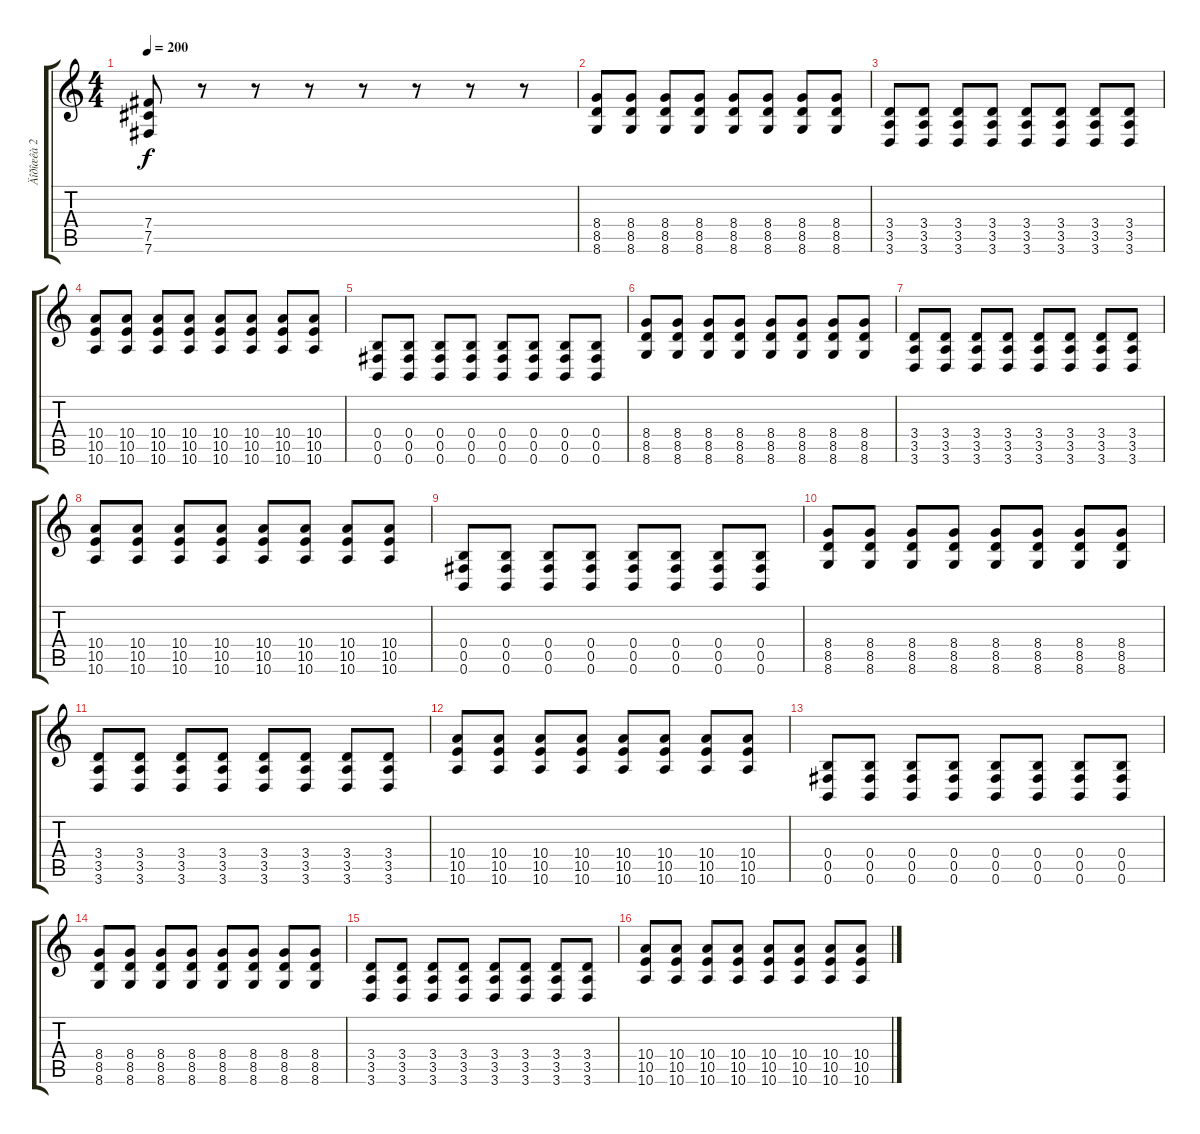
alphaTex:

\track ("Äîðîæêà 2" "Äîðîæêà 2") {instrument distortionguitar}
\staff {score tabs}
\tuning (Db4 Ab3 E3 B2 Gb2 B1) {hide}
\ts (4 4)
\tempo 200
\clef g2
\ks c
(7.4 7.5 7.6).8{dy f} r.8 r.8 r.8 r.8 r.8 r.8 r.8 |
(8.4 8.5 8.6).8 (8.4 8.5 8.6).8 (8.4 8.5 8.6).8 (8.4 8.5 8.6).8 (8.4 8.5 8.6).8 (8.4 8.5 8.6).8 (8.4 8.5 8.6).8 (8.4 8.5 8.6).8 |
(3.4 3.5 3.6).8 (3.4 3.5 3.6).8 (3.4 3.5 3.6).8 (3.4 3.5 3.6).8 (3.4 3.5 3.6).8 (3.4 3.5 3.6).8 (3.4 3.5 3.6).8 (3.4 3.5 3.6).8 |
(10.4 10.5 10.6).8 (10.4 10.5 10.6).8 (10.4 10.5 10.6).8 (10.4 10.5 10.6).8 (10.4 10.5 10.6).8 (10.4 10.5 10.6).8 (10.4 10.5 10.6).8 (10.4 10.5 10.6).8 |
(0.4 0.5 0.6).8 (0.4 0.5 0.6).8 (0.4 0.5 0.6).8 (0.4 0.5 0.6).8 (0.4 0.5 0.6).8 (0.4 0.5 0.6).8 (0.4 0.5 0.6).8 (0.4 0.5 0.6).8 |
(8.4 8.5 8.6).8 (8.4 8.5 8.6).8 (8.4 8.5 8.6).8 (8.4 8.5 8.6).8 (8.4 8.5 8.6).8 (8.4 8.5 8.6).8 (8.4 8.5 8.6).8 (8.4 8.5 8.6).8 |
(3.4 3.5 3.6).8 (3.4 3.5 3.6).8 (3.4 3.5 3.6).8 (3.4 3.5 3.6).8 (3.4 3.5 3.6).8 (3.4 3.5 3.6).8 (3.4 3.5 3.6).8 (3.4 3.5 3.6).8 |
(10.4 10.5 10.6).8 (10.4 10.5 10.6).8 (10.4 10.5 10.6).8 (10.4 10.5 10.6).8 (10.4 10.5 10.6).8 (10.4 10.5 10.6).8 (10.4 10.5 10.6).8 (10.4 10.5 10.6).8 |
(0.4 0.5 0.6).8 (0.4 0.5 0.6).8 (0.4 0.5 0.6).8 (0.4 0.5 0.6).8 (0.4 0.5 0.6).8 (0.4 0.5 0.6).8 (0.4 0.5 0.6).8 (0.4 0.5 0.6).8 |
(8.4 8.5 8.6).8 (8.4 8.5 8.6).8 (8.4 8.5 8.6).8 (8.4 8.5 8.6).8 (8.4 8.5 8.6).8 (8.4 8.5 8.6).8 (8.4 8.5 8.6).8 (8.4 8.5 8.6).8 |
(3.4 3.5 3.6).8 (3.4 3.5 3.6).8 (3.4 3.5 3.6).8 (3.4 3.5 3.6).8 (3.4 3.5 3.6).8 (3.4 3.5 3.6).8 (3.4 3.5 3.6).8 (3.4 3.5 3.6).8 |
(10.4 10.5 10.6).8 (10.4 10.5 10.6).8 (10.4 10.5 10.6).8 (10.4 10.5 10.6).8 (10.4 10.5 10.6).8 (10.4 10.5 10.6).8 (10.4 10.5 10.6).8 (10.4 10.5 10.6).8 |
(0.4 0.5 0.6).8 (0.4 0.5 0.6).8 (0.4 0.5 0.6).8 (0.4 0.5 0.6).8 (0.4 0.5 0.6).8 (0.4 0.5 0.6).8 (0.4 0.5 0.6).8 (0.4 0.5 0.6).8 |
(8.4 8.5 8.6).8 (8.4 8.5 8.6).8 (8.4 8.5 8.6).8 (8.4 8.5 8.6).8 (8.4 8.5 8.6).8 (8.4 8.5 8.6).8 (8.4 8.5 8.6).8 (8.4 8.5 8.6).8 |
(3.4 3.5 3.6).8 (3.4 3.5 3.6).8 (3.4 3.5 3.6).8 (3.4 3.5 3.6).8 (3.4 3.5 3.6).8 (3.4 3.5 3.6).8 (3.4 3.5 3.6).8 (3.4 3.5 3.6).8 |
(10.4 10.5 10.6).8 (10.4 10.5 10.6).8 (10.4 10.5 10.6).8 (10.4 10.5 10.6).8 (10.4 10.5 10.6).8 (10.4 10.5 10.6).8 (10.4 10.5 10.6).8 (10.4 10.5 10.6).8
